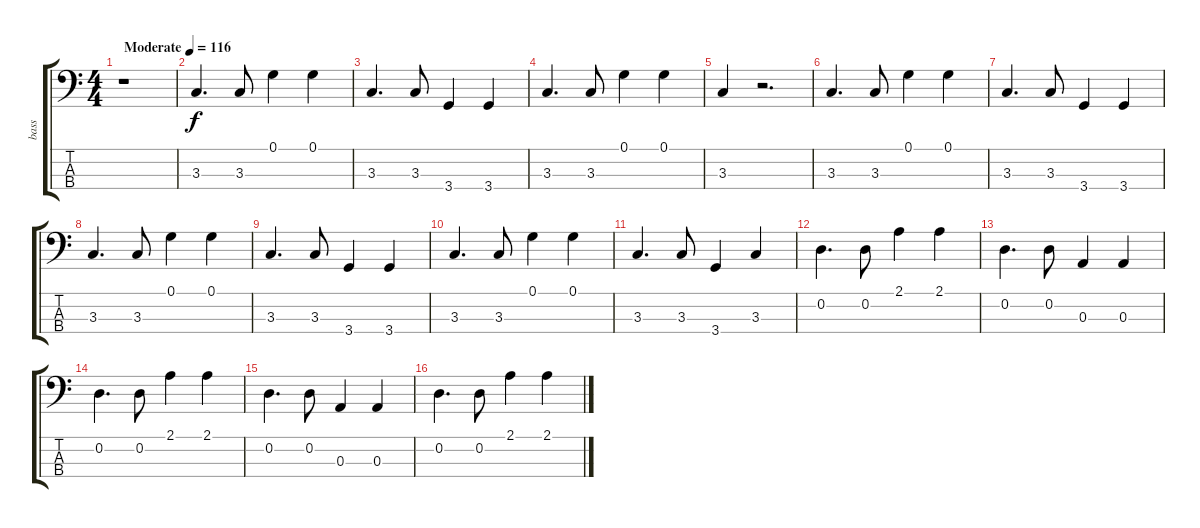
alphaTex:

\track ("bass" "bass") {instrument fretlessbass}
\staff {score tabs}
\tuning (G2 D2 A1 E1) {hide}
\ts (4 4)
\tempo (116 "Moderate")
\clef f4
\ks c
r.1{dy f instrument fretlessbass} |
3.3.4{d} 3.3.8 0.1.4 0.1.4 |
3.3.4{d} 3.3.8 3.4.4 3.4.4 |
3.3.4{d} 3.3.8 0.1.4 0.1.4 |
3.3.4 r.2{d} |
3.3.4{d} 3.3.8 0.1.4 0.1.4 |
3.3.4{d} 3.3.8 3.4.4 3.4.4 |
3.3.4{d} 3.3.8 0.1.4 0.1.4 |
3.3.4{d} 3.3.8 3.4.4 3.4.4 |
3.3.4{d} 3.3.8 0.1.4 0.1.4 |
3.3.4{d} 3.3.8 3.4.4 3.3.4 |
0.2.4{d} 0.2.8 2.1.4 2.1.4 |
0.2.4{d} 0.2.8 0.3.4 0.3.4 |
0.2.4{d} 0.2.8 2.1.4 2.1.4 |
0.2.4{d} 0.2.8 0.3.4 0.3.4 |
0.2.4{d} 0.2.8 2.1.4 2.1.4
